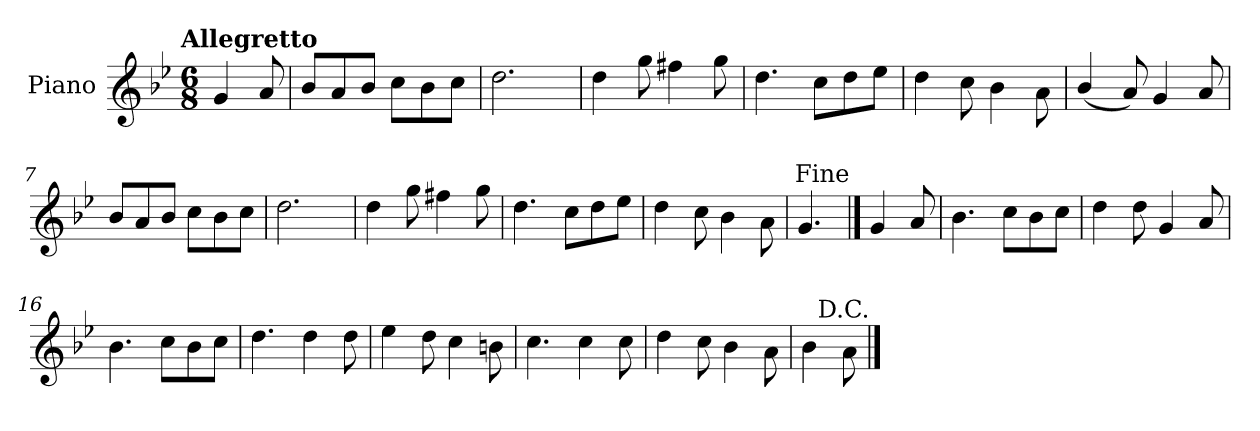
**kern
*part1
*staff1
*I"Piano
*I'Pno.
*clefG2
*k[b-e-]
!!LO:TX:omd:t=Allegretto
*M6/8
*MM116
=
4g/
8a/
=1
8b-/L
8a/
8b-/J
8cc\L
8b-\
8cc\J
=2
2.dd\
=3
4dd\
8gg\
4ff#X\
8gg\
=4
4.dd\
8cc\L
8dd\
8ee-\J
!!LO:LB:g=z
=5
4dd\
8cc\
4b-\
8a\
=6
(<4b-/
8a/)
4g/
8a/
=7
8b-/L
8a/
8b-/J
8cc\L
8b-\
8cc\J
=8
2.dd\
=9
4dd\
8gg\
4ff#X\
8gg\
!!LO:LB:g=z
=10
4.dd\
8cc\L
8dd\
8ee-\J
=11
4dd\
8cc\
4b-\
8a\
=12
4.g/
!LO:TX:a:rj:t=Fine
==13
4g/
8a/
=14
4.b-\
8cc\L
8b-\
8cc\J
=15
4dd\
8dd\
4g/
8a/
=16
4.b-\
8cc\L
8b-\
8cc\J
!!LO:LB:g=z
=17
4.dd\
4dd\
8dd\
=18
4ee-\
8dd\
4cc\
8bn\
=19
4.cc\
4cc\
8cc\
=20
4dd\
8cc\
4b-\
8a\
=21
4b-\
8a\
!LO:TX:a:rj:t=D.C.
==
*-
